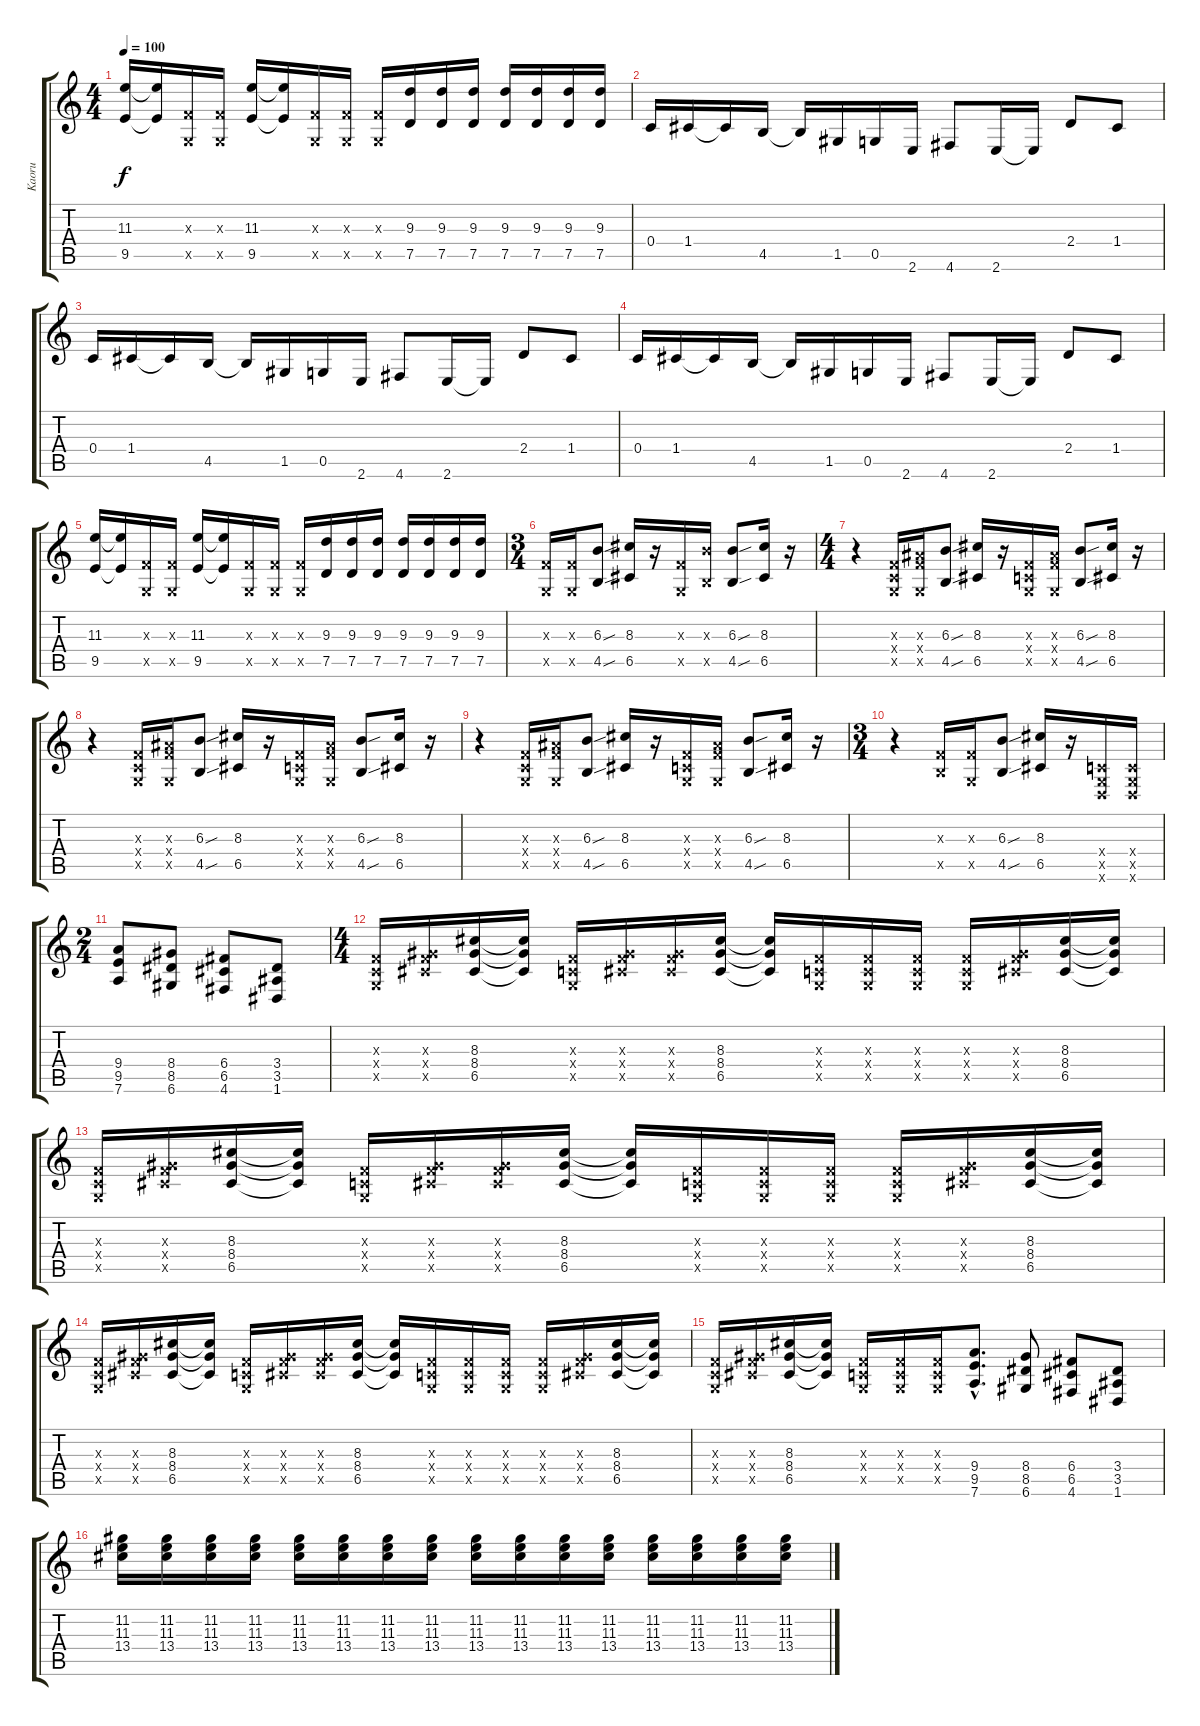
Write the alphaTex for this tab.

\track ("Kaoru" "Kaoru") {instrument overdrivenguitar}
\staff {score tabs}
\tuning (D4 A3 F3 C3 G2 D2) {hide}
\ts (4 4)
\tempo 100
\clef g2
\ks c
(11.3 9.5).16{dy f} (11.3{t} 9.5{t}).16 (0.3{x} 0.5{x}).16 (0.3{x} 0.5{x}).16 (11.3 9.5).16 (11.3{t} 9.5{t}).16 (0.3{x} 0.5{x}).16 (0.3{x} 0.5{x}).16 (0.3{x} 0.5{x}).16 (9.3 7.5).16 (9.3 7.5).16 (9.3 7.5).16 (9.3 7.5).16 (9.3 7.5).16 (9.3 7.5).16 (9.3 7.5).16 |
0.4.16 1.4.16 1.4{t}.16 4.5.16 4.5{t}.16 1.5.16 0.5.16 2.6.16 4.6.8 2.6.16 2.6{t}.16 2.4.8 1.4.8 |
0.4.16 1.4.16 1.4{t}.16 4.5.16 4.5{t}.16 1.5.16 0.5.16 2.6.16 4.6.8 2.6.16 2.6{t}.16 2.4.8 1.4.8 |
0.4.16 1.4.16 1.4{t}.16 4.5.16 4.5{t}.16 1.5.16 0.5.16 2.6.16 4.6.8 2.6.16 2.6{t}.16 2.4.8 1.4.8 |
(11.3 9.5).16 (11.3{t} 9.5{t}).16 (0.3{x} 0.5{x}).16 (0.3{x} 0.5{x}).16 (11.3 9.5).16 (11.3{t} 9.5{t}).16 (0.3{x} 0.5{x}).16 (0.3{x} 0.5{x}).16 (0.3{x} 0.5{x}).16 (9.3 7.5).16 (9.3 7.5).16 (9.3 7.5).16 (9.3 7.5).16 (9.3 7.5).16 (9.3 7.5).16 (9.3 7.5).16 |
\ts (3 4)
(0.3{x} 0.5{x}).16 (0.3{x} 0.5{x}).16 (6.3{sou} 4.5{sou}).8 (8.3 6.5).16 r.16 (0.3{x} 0.5{x}).16 (6.3{x} 4.5{x}).16 (6.3{sou} 4.5{sou}).8 (8.3 6.5).16 r.16 |
\ts (4 4)
r.4 (0.3{x} 0.4{x} 0.5{x}).16 (5.3{x} 5.4{x} 0.5{x}).16 (6.3{sou} 4.5{sou}).8 (8.3 6.5).16 r.16 (0.3{x} 0.4{x} 0.5{x}).16 (5.3{x} 5.4{x} 0.5{x}).16 (6.3{sou} 4.5{sou}).8 (8.3 6.5).16 r.16 |
r.4 (0.3{x} 0.4{x} 0.5{x}).16 (5.3{x} 5.4{x} 0.5{x}).16 (6.3{sou} 4.5{sou}).8 (8.3 6.5).16 r.16 (0.3{x} 0.4{x} 0.5{x}).16 (5.3{x} 5.4{x} 0.5{x}).16 (6.3{sou} 4.5{sou}).8 (8.3 6.5).16 r.16 |
r.4 (0.3{x} 0.4{x} 0.5{x}).16 (5.3{x} 5.4{x} 0.5{x}).16 (6.3{sou} 4.5{sou}).8 (8.3 6.5).16 r.16 (0.3{x} 0.4{x} 0.5{x}).16 (5.3{x} 5.4{x} 0.5{x}).16 (6.3{sou} 4.5{sou}).8 (8.3 6.5).16 r.16 |
\ts (3 4)
r.4 (0.3{x} 4.5{x}).16 (0.3{x} 0.5{x}).16 (6.3{sou} 4.5{sou}).8 (8.3 6.5).16 r.16 (0.4{x} 0.5{x} 0.6{x}).16 (0.4{x} 0.5{x} 0.6{x}).16 |
\ts (2 4)
(9.4 9.5 7.6).8 (8.4 8.5 6.6).8 (6.4 6.5 4.6).8 (3.4 3.5 1.6).8 |
\ts (4 4)
(0.3{x} 0.4{x} 0.5{x}).16{volume 11} (0.3{x} 8.4{x} 6.5{x}).16 (8.3 8.4 6.5).16 (8.3{t} 8.4{t} 6.5{t}).16 (0.3{x} 0.4{x} 0.5{x}).16 (0.3{x} 8.4{x} 6.5{x}).16 (0.3{x} 8.4{x} 6.5{x}).16 (8.3 8.4 6.5).16 (8.3{t} 8.4{t} 6.5{t}).16 (0.3{x} 0.4{x} 0.5{x}).16 (0.3{x} 0.4{x} 0.5{x}).16 (0.3{x} 0.4{x} 0.5{x}).16 (0.3{x} 0.4{x} 0.5{x}).16 (0.3{x} 8.4{x} 6.5{x}).16 (8.3 8.4 6.5).16 (8.3{t} 8.4{t} 6.5{t}).16 |
(0.3{x} 0.4{x} 0.5{x}).16{volume 11} (0.3{x} 8.4{x} 6.5{x}).16 (8.3 8.4 6.5).16 (8.3{t} 8.4{t} 6.5{t}).16 (0.3{x} 0.4{x} 0.5{x}).16 (0.3{x} 8.4{x} 6.5{x}).16 (0.3{x} 8.4{x} 6.5{x}).16 (8.3 8.4 6.5).16 (8.3{t} 8.4{t} 6.5{t}).16 (0.3{x} 0.4{x} 0.5{x}).16 (0.3{x} 0.4{x} 0.5{x}).16 (0.3{x} 0.4{x} 0.5{x}).16 (0.3{x} 0.4{x} 0.5{x}).16 (0.3{x} 8.4{x} 6.5{x}).16 (8.3 8.4 6.5).16 (8.3{t} 8.4{t} 6.5{t}).16 |
(0.3{x} 0.4{x} 0.5{x}).16{volume 11} (0.3{x} 8.4{x} 6.5{x}).16 (8.3 8.4 6.5).16 (8.3{t} 8.4{t} 6.5{t}).16 (0.3{x} 0.4{x} 0.5{x}).16 (0.3{x} 8.4{x} 6.5{x}).16 (0.3{x} 8.4{x} 6.5{x}).16 (8.3 8.4 6.5).16 (8.3{t} 8.4{t} 6.5{t}).16 (0.3{x} 0.4{x} 0.5{x}).16 (0.3{x} 0.4{x} 0.5{x}).16 (0.3{x} 0.4{x} 0.5{x}).16 (0.3{x} 0.4{x} 0.5{x}).16 (0.3{x} 8.4{x} 6.5{x}).16 (8.3 8.4 6.5).16 (8.3{t} 8.4{t} 6.5{t}).16 |
(0.3{x} 0.4{x} 0.5{x}).16 (0.3{x} 8.4{x} 6.5{x}).16 (8.3 8.4 6.5).16 (8.3{t} 8.4{t} 6.5{t}).16 (0.3{x} 0.4{x} 0.5{x}).16 (0.3{x} 0.4{x} 0.5{x}).16 (0.3{x} 0.4{x} 0.5{x}).16 (9.4{hac} 9.5{hac} 7.6{hac}).8{d} (8.4 8.5 6.6).8 (6.4 6.5 4.6).8 (3.4 3.5 1.6).8 |
(11.2 11.3 13.4).16 (11.2 11.3 13.4).16 (11.2 11.3 13.4).16 (11.2 11.3 13.4).16 (11.2 11.3 13.4).16 (11.2 11.3 13.4).16 (11.2 11.3 13.4).16 (11.2 11.3 13.4).16 (11.2 11.3 13.4).16 (11.2 11.3 13.4).16 (11.2 11.3 13.4).16 (11.2 11.3 13.4).16 (11.2 11.3 13.4).16 (11.2 11.3 13.4).16 (11.2 11.3 13.4).16 (11.2 11.3 13.4).16
